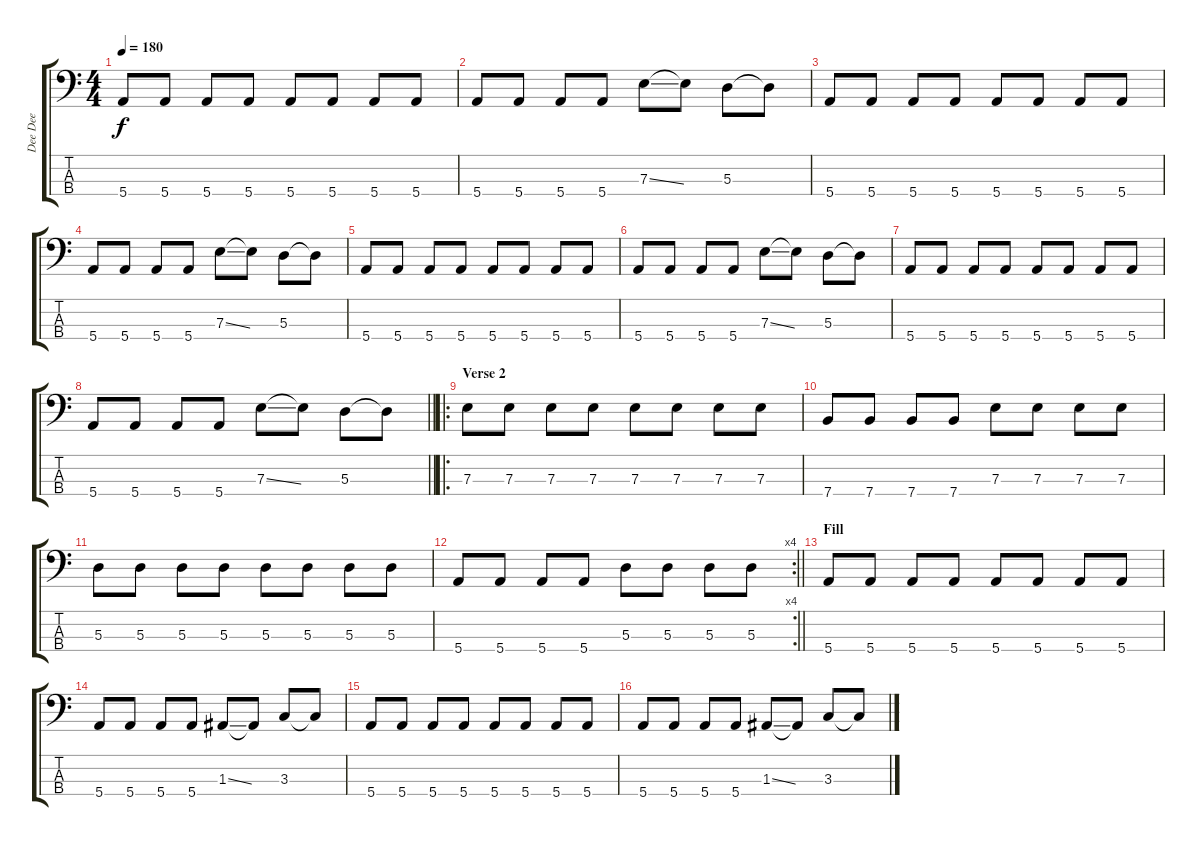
\track ("Dee Dee" "Dee Dee") {instrument electricbasspick}
\staff {score tabs}
\tuning (G2 D2 A1 E1) {hide}
\ts (4 4)
\tempo 180
\clef f4
\ks c
5.4.8{dy f} 5.4.8 5.4.8 5.4.8 5.4.8 5.4.8 5.4.8 5.4.8 |
5.4.8 5.4.8 5.4.8 5.4.8 7.3{ss}.8 7.3{t}.8 5.3.8 5.3{t}.8 |
5.4.8 5.4.8 5.4.8 5.4.8 5.4.8 5.4.8 5.4.8 5.4.8 |
5.4.8 5.4.8 5.4.8 5.4.8 7.3{ss}.8 7.3{t}.8 5.3.8 5.3{t}.8 |
5.4.8 5.4.8 5.4.8 5.4.8 5.4.8 5.4.8 5.4.8 5.4.8 |
5.4.8 5.4.8 5.4.8 5.4.8 7.3{ss}.8 7.3{t}.8 5.3.8 5.3{t}.8 |
5.4.8 5.4.8 5.4.8 5.4.8 5.4.8 5.4.8 5.4.8 5.4.8 |
\barLineRight lightlight
5.4.8 5.4.8 5.4.8 5.4.8 7.3{ss}.8 7.3{t}.8 5.3.8 5.3{t}.8 |
\ro
\section ("" "Verse 2")
7.3.8 7.3.8 7.3.8 7.3.8 7.3.8 7.3.8 7.3.8 7.3.8 |
7.4.8 7.4.8 7.4.8 7.4.8 7.3.8 7.3.8 7.3.8 7.3.8 |
5.3.8 5.3.8 5.3.8 5.3.8 5.3.8 5.3.8 5.3.8 5.3.8 |
\rc 4
\barLineRight lightlight
5.4.8 5.4.8 5.4.8 5.4.8 5.3.8 5.3.8 5.3.8 5.3.8 |
\section ("" "Fill")
5.4.8 5.4.8 5.4.8 5.4.8 5.4.8 5.4.8 5.4.8 5.4.8 |
5.4.8 5.4.8 5.4.8 5.4.8 1.3{ss}.8 1.3{t}.8 3.3.8 3.3{t}.8 |
5.4.8 5.4.8 5.4.8 5.4.8 5.4.8 5.4.8 5.4.8 5.4.8 |
5.4.8 5.4.8 5.4.8 5.4.8 1.3{ss}.8 1.3{t}.8 3.3.8 3.3{t}.8
